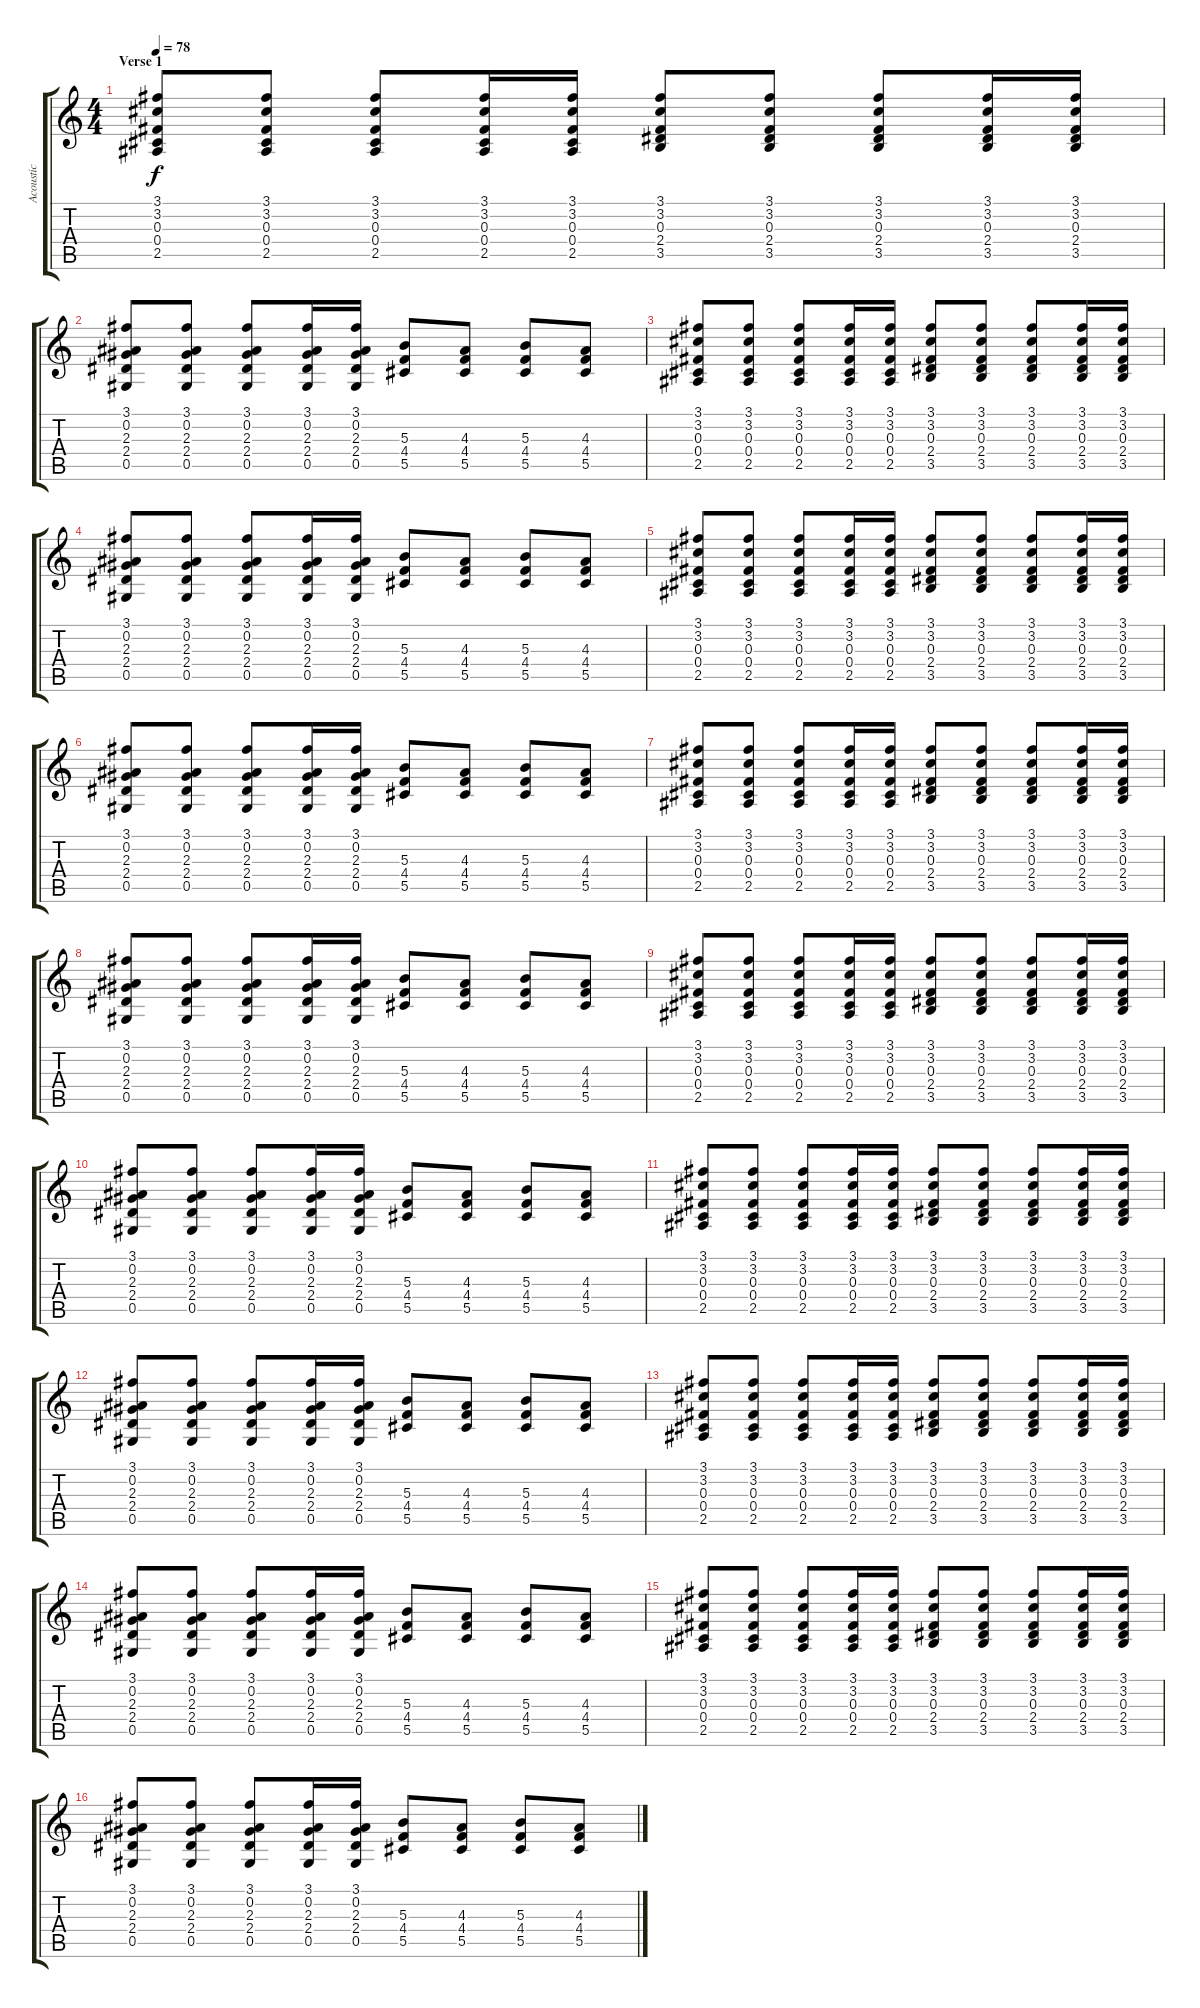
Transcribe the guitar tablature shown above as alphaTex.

\track ("Acoustic" "Acoustic") {instrument acousticguitarsteel}
\staff {score tabs}
\tuning (Eb4 Bb3 Gb3 Db3 Ab2 Eb2) {hide}
\ts (4 4)
\section ("" "Verse 1")
\tempo 78
\clef g2
\ks c
(3.1 3.2 0.3 0.4 2.5).8{dy f} (3.1 3.2 0.3 0.4 2.5).8 (3.1 3.2 0.3 0.4 2.5).8 (3.1 3.2 0.3 0.4 2.5).16 (3.1 3.2 0.3 0.4 2.5).16 (3.1 3.2 0.3 2.4 3.5).8 (3.1 3.2 0.3 2.4 3.5).8 (3.1 3.2 0.3 2.4 3.5).8 (3.1 3.2 0.3 2.4 3.5).16 (3.1 3.2 0.3 2.4 3.5).16 |
(3.1 0.2 2.3 2.4 0.5).8 (3.1 0.2 2.3 2.4 0.5).8 (3.1 0.2 2.3 2.4 0.5).8 (3.1 0.2 2.3 2.4 0.5).16 (3.1 0.2 2.3 2.4 0.5).16 (5.3 4.4 5.5).8 (4.3 4.4 5.5).8 (5.3 4.4 5.5).8 (4.3 4.4 5.5).8 |
(3.1 3.2 0.3 0.4 2.5).8 (3.1 3.2 0.3 0.4 2.5).8 (3.1 3.2 0.3 0.4 2.5).8 (3.1 3.2 0.3 0.4 2.5).16 (3.1 3.2 0.3 0.4 2.5).16 (3.1 3.2 0.3 2.4 3.5).8 (3.1 3.2 0.3 2.4 3.5).8 (3.1 3.2 0.3 2.4 3.5).8 (3.1 3.2 0.3 2.4 3.5).16 (3.1 3.2 0.3 2.4 3.5).16 |
(3.1 0.2 2.3 2.4 0.5).8 (3.1 0.2 2.3 2.4 0.5).8 (3.1 0.2 2.3 2.4 0.5).8 (3.1 0.2 2.3 2.4 0.5).16 (3.1 0.2 2.3 2.4 0.5).16 (5.3 4.4 5.5).8 (4.3 4.4 5.5).8 (5.3 4.4 5.5).8 (4.3 4.4 5.5).8 |
(3.1 3.2 0.3 0.4 2.5).8 (3.1 3.2 0.3 0.4 2.5).8 (3.1 3.2 0.3 0.4 2.5).8 (3.1 3.2 0.3 0.4 2.5).16 (3.1 3.2 0.3 0.4 2.5).16 (3.1 3.2 0.3 2.4 3.5).8 (3.1 3.2 0.3 2.4 3.5).8 (3.1 3.2 0.3 2.4 3.5).8 (3.1 3.2 0.3 2.4 3.5).16 (3.1 3.2 0.3 2.4 3.5).16 |
(3.1 0.2 2.3 2.4 0.5).8 (3.1 0.2 2.3 2.4 0.5).8 (3.1 0.2 2.3 2.4 0.5).8 (3.1 0.2 2.3 2.4 0.5).16 (3.1 0.2 2.3 2.4 0.5).16 (5.3 4.4 5.5).8 (4.3 4.4 5.5).8 (5.3 4.4 5.5).8 (4.3 4.4 5.5).8 |
(3.1 3.2 0.3 0.4 2.5).8 (3.1 3.2 0.3 0.4 2.5).8 (3.1 3.2 0.3 0.4 2.5).8 (3.1 3.2 0.3 0.4 2.5).16 (3.1 3.2 0.3 0.4 2.5).16 (3.1 3.2 0.3 2.4 3.5).8 (3.1 3.2 0.3 2.4 3.5).8 (3.1 3.2 0.3 2.4 3.5).8 (3.1 3.2 0.3 2.4 3.5).16 (3.1 3.2 0.3 2.4 3.5).16 |
(3.1 0.2 2.3 2.4 0.5).8 (3.1 0.2 2.3 2.4 0.5).8 (3.1 0.2 2.3 2.4 0.5).8 (3.1 0.2 2.3 2.4 0.5).16 (3.1 0.2 2.3 2.4 0.5).16 (5.3 4.4 5.5).8 (4.3 4.4 5.5).8 (5.3 4.4 5.5).8 (4.3 4.4 5.5).8 |
(3.1 3.2 0.3 0.4 2.5).8 (3.1 3.2 0.3 0.4 2.5).8 (3.1 3.2 0.3 0.4 2.5).8 (3.1 3.2 0.3 0.4 2.5).16 (3.1 3.2 0.3 0.4 2.5).16 (3.1 3.2 0.3 2.4 3.5).8 (3.1 3.2 0.3 2.4 3.5).8 (3.1 3.2 0.3 2.4 3.5).8 (3.1 3.2 0.3 2.4 3.5).16 (3.1 3.2 0.3 2.4 3.5).16 |
(3.1 0.2 2.3 2.4 0.5).8 (3.1 0.2 2.3 2.4 0.5).8 (3.1 0.2 2.3 2.4 0.5).8 (3.1 0.2 2.3 2.4 0.5).16 (3.1 0.2 2.3 2.4 0.5).16 (5.3 4.4 5.5).8 (4.3 4.4 5.5).8 (5.3 4.4 5.5).8 (4.3 4.4 5.5).8 |
(3.1 3.2 0.3 0.4 2.5).8 (3.1 3.2 0.3 0.4 2.5).8 (3.1 3.2 0.3 0.4 2.5).8 (3.1 3.2 0.3 0.4 2.5).16 (3.1 3.2 0.3 0.4 2.5).16 (3.1 3.2 0.3 2.4 3.5).8 (3.1 3.2 0.3 2.4 3.5).8 (3.1 3.2 0.3 2.4 3.5).8 (3.1 3.2 0.3 2.4 3.5).16 (3.1 3.2 0.3 2.4 3.5).16 |
(3.1 0.2 2.3 2.4 0.5).8 (3.1 0.2 2.3 2.4 0.5).8 (3.1 0.2 2.3 2.4 0.5).8 (3.1 0.2 2.3 2.4 0.5).16 (3.1 0.2 2.3 2.4 0.5).16 (5.3 4.4 5.5).8 (4.3 4.4 5.5).8 (5.3 4.4 5.5).8 (4.3 4.4 5.5).8 |
(3.1 3.2 0.3 0.4 2.5).8 (3.1 3.2 0.3 0.4 2.5).8 (3.1 3.2 0.3 0.4 2.5).8 (3.1 3.2 0.3 0.4 2.5).16 (3.1 3.2 0.3 0.4 2.5).16 (3.1 3.2 0.3 2.4 3.5).8 (3.1 3.2 0.3 2.4 3.5).8 (3.1 3.2 0.3 2.4 3.5).8 (3.1 3.2 0.3 2.4 3.5).16 (3.1 3.2 0.3 2.4 3.5).16 |
(3.1 0.2 2.3 2.4 0.5).8 (3.1 0.2 2.3 2.4 0.5).8 (3.1 0.2 2.3 2.4 0.5).8 (3.1 0.2 2.3 2.4 0.5).16 (3.1 0.2 2.3 2.4 0.5).16 (5.3 4.4 5.5).8 (4.3 4.4 5.5).8 (5.3 4.4 5.5).8 (4.3 4.4 5.5).8 |
(3.1 3.2 0.3 0.4 2.5).8 (3.1 3.2 0.3 0.4 2.5).8 (3.1 3.2 0.3 0.4 2.5).8 (3.1 3.2 0.3 0.4 2.5).16 (3.1 3.2 0.3 0.4 2.5).16 (3.1 3.2 0.3 2.4 3.5).8 (3.1 3.2 0.3 2.4 3.5).8 (3.1 3.2 0.3 2.4 3.5).8 (3.1 3.2 0.3 2.4 3.5).16 (3.1 3.2 0.3 2.4 3.5).16 |
(3.1 0.2 2.3 2.4 0.5).8 (3.1 0.2 2.3 2.4 0.5).8 (3.1 0.2 2.3 2.4 0.5).8 (3.1 0.2 2.3 2.4 0.5).16 (3.1 0.2 2.3 2.4 0.5).16 (5.3 4.4 5.5).8 (4.3 4.4 5.5).8 (5.3 4.4 5.5).8 (4.3 4.4 5.5).8
